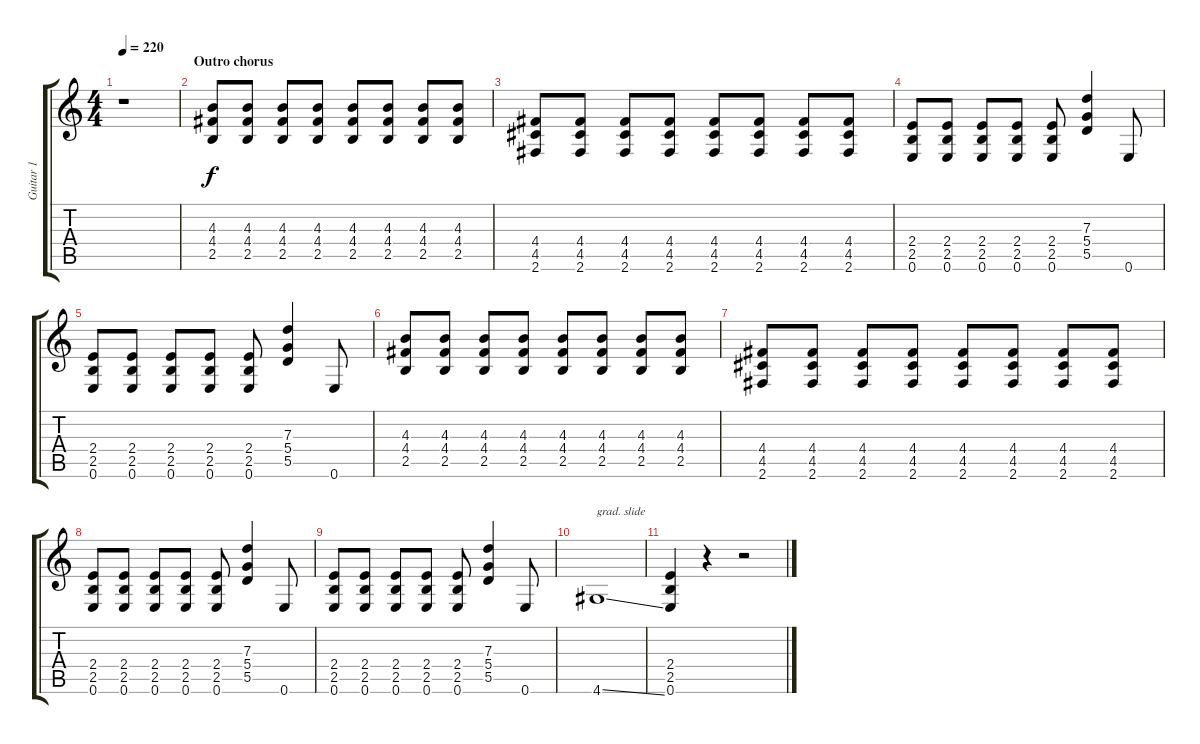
\track ("Guitar 1" "Guitar 1") {instrument distortionguitar}
\staff {score tabs}
\tuning (E4 B3 G3 D3 A2 E2) {hide}
\ts (4 4)
\tempo 220
\clef g2
\ks c
r.1{dy f} |
\section ("" "Outro chorus")
(4.3 4.4 2.5).8 (4.3 4.4 2.5).8 (4.3 4.4 2.5).8 (4.3 4.4 2.5).8 (4.3 4.4 2.5).8 (4.3 4.4 2.5).8 (4.3 4.4 2.5).8 (4.3 4.4 2.5).8 |
(4.4 4.5 2.6).8 (4.4 4.5 2.6).8 (4.4 4.5 2.6).8 (4.4 4.5 2.6).8 (4.4 4.5 2.6).8 (4.4 4.5 2.6).8 (4.4 4.5 2.6).8 (4.4 4.5 2.6).8 |
(2.4 2.5 0.6).8 (2.4 2.5 0.6).8 (2.4 2.5 0.6).8 (2.4 2.5 0.6).8 (2.4 2.5 0.6).8 (7.3 5.4 5.5).4 0.6.8 |
(2.4 2.5 0.6).8 (2.4 2.5 0.6).8 (2.4 2.5 0.6).8 (2.4 2.5 0.6).8 (2.4 2.5 0.6).8 (7.3 5.4 5.5).4 0.6.8 |
(4.3 4.4 2.5).8 (4.3 4.4 2.5).8 (4.3 4.4 2.5).8 (4.3 4.4 2.5).8 (4.3 4.4 2.5).8 (4.3 4.4 2.5).8 (4.3 4.4 2.5).8 (4.3 4.4 2.5).8 |
(4.4 4.5 2.6).8 (4.4 4.5 2.6).8 (4.4 4.5 2.6).8 (4.4 4.5 2.6).8 (4.4 4.5 2.6).8 (4.4 4.5 2.6).8 (4.4 4.5 2.6).8 (4.4 4.5 2.6).8 |
(2.4 2.5 0.6).8 (2.4 2.5 0.6).8 (2.4 2.5 0.6).8 (2.4 2.5 0.6).8 (2.4 2.5 0.6).8 (7.3 5.4 5.5).4 0.6.8 |
(2.4 2.5 0.6).8 (2.4 2.5 0.6).8 (2.4 2.5 0.6).8 (2.4 2.5 0.6).8 (2.4 2.5 0.6).8 (7.3 5.4 5.5).4 0.6.8 |
4.6{ss}.1{txt "grad. slide"} |
(2.4 2.5 0.6).4 r.4 r.2
